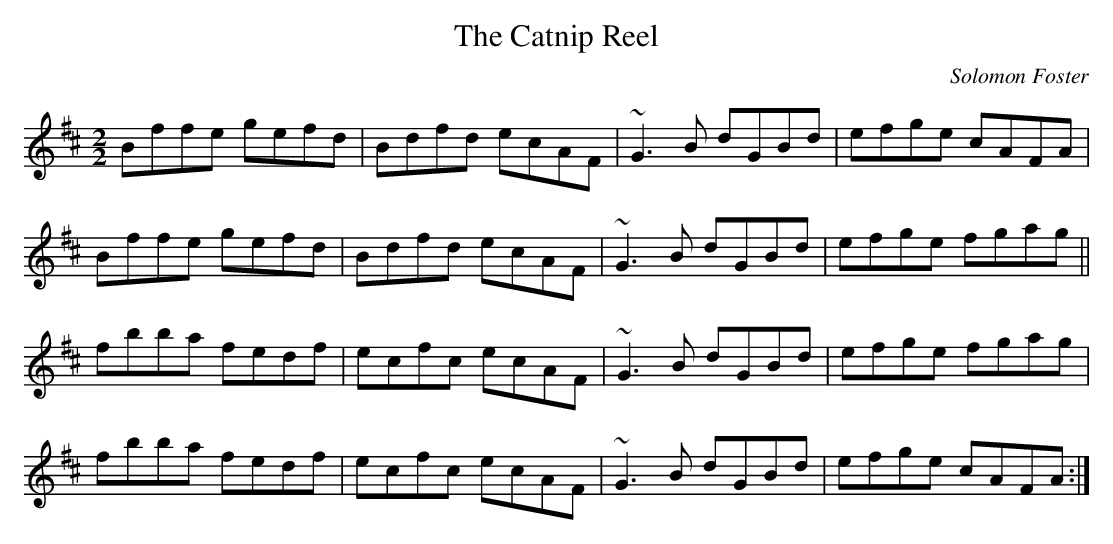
X:1
T:The Catnip Reel
M:2/2
L:1/8
C:Solomon Foster
K:Bmin
Bffe gefd|Bdfd ecAF|~G3B dGBd|efge cAFA|
Bffe gefd|Bdfd ecAF|~G3B dGBd|efge fgag||
fbba fedf|ecfc ecAF|~G3B dGBd|efge fgag|
fbba fedf|ecfc ecAF|~G3B dGBd|efge cAFA:|
